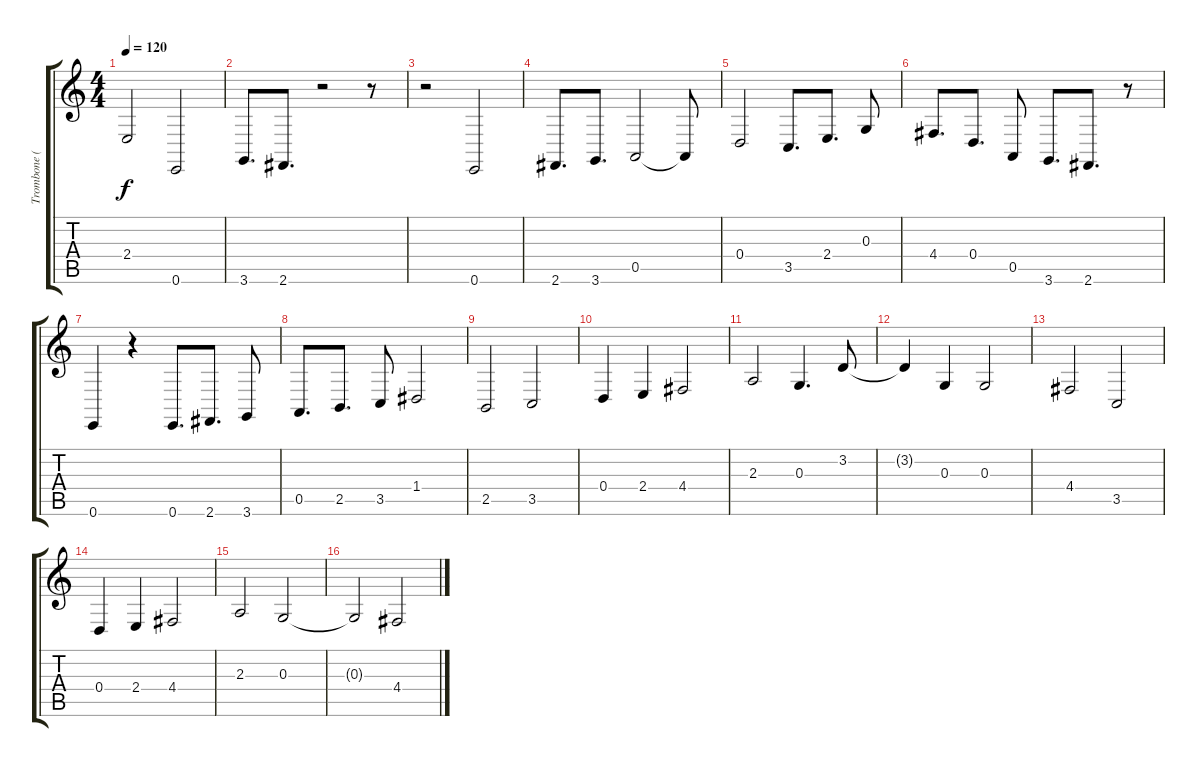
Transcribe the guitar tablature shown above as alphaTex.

\track ("Trombone (MIDI)" "Trombone (") {instrument trombone}
\staff {score tabs}
\tuning (E4 B3 G3 D3 A2 E2) {hide}
\ts (4 4)
\tempo 120
\clef g2
\ks c
2.4{t}.2{dy f} 0.6.2 |
3.6.8{d} 2.6.8{d} r.2 r.8 |
r.2 0.6.2 |
2.6.8{d} 3.6.8{d} 0.5.2 0.5{t}.8 |
0.4.2 3.5.8{d} 2.4.8{d} 0.3.8 |
4.4.8{d} 0.4.8{d} 0.5.8 3.6.8{d} 2.6.8{d} r.8 |
0.6.4 r.4 0.6.8{d} 2.6.8{d} 3.6.8 |
0.5.8{d} 2.5.8{d} 3.5.8 1.4.2 |
2.5.2 3.5.2 |
0.4.4 2.4.4 4.4.2 |
2.3.2 0.3.4{d} 3.2.8 |
3.2{t}.4 0.3.4 0.3.2 |
4.4.2 3.5.2 |
0.4.4 2.4.4 4.4.2 |
2.3.2 0.3.2 |
0.3{t}.2 4.4.2
